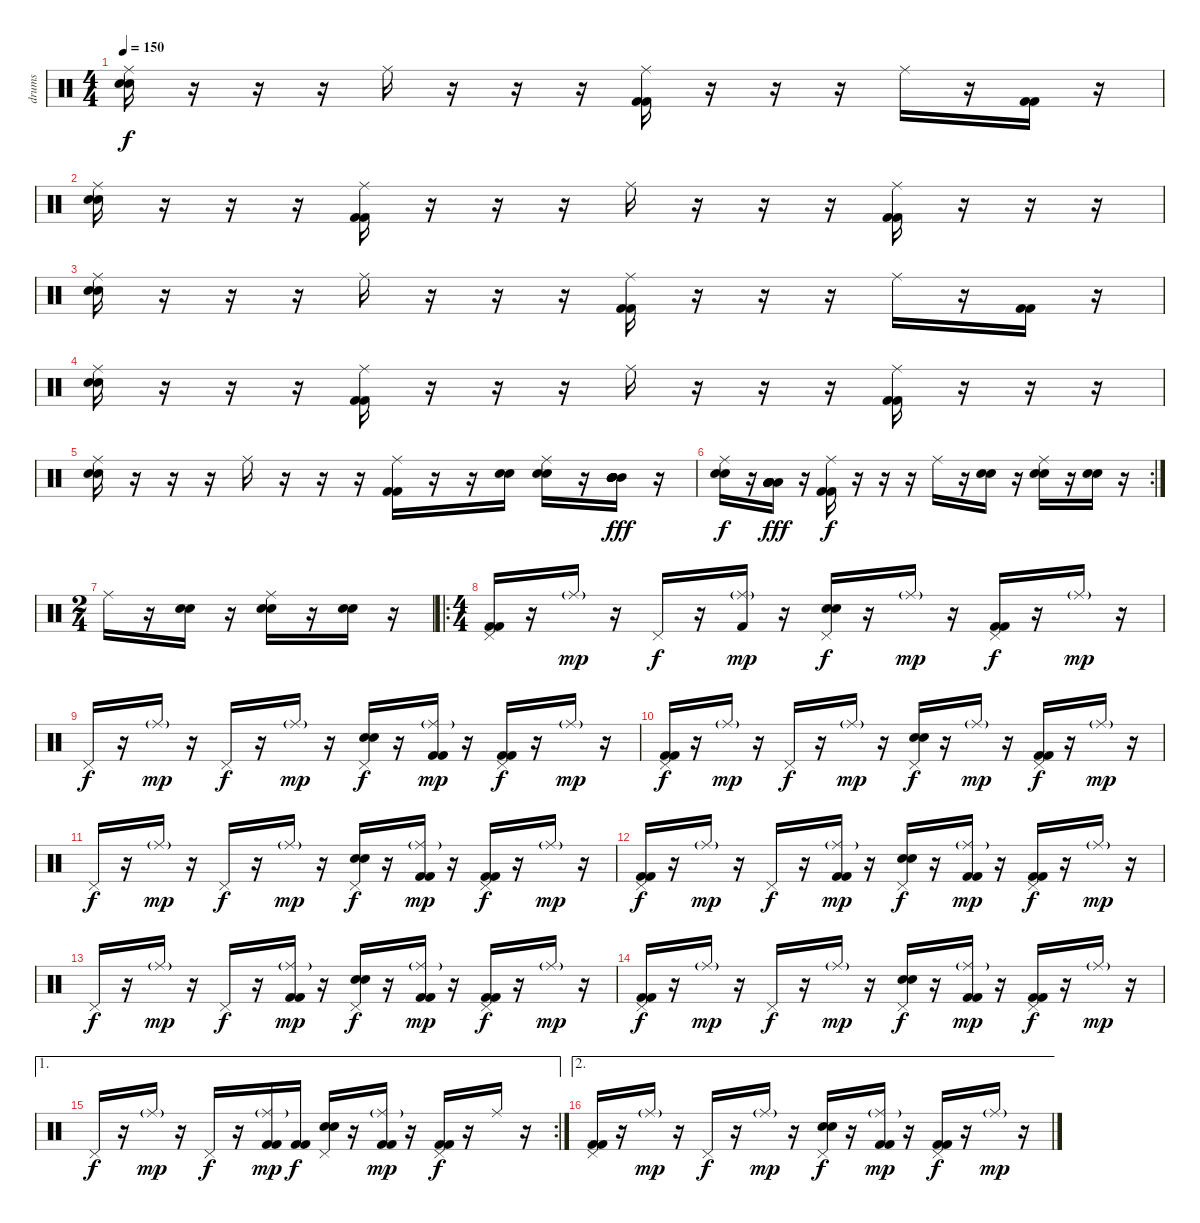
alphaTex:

\track ("drums" "drums") {instrument percussion}
\staff {score}
\articulation defaults
\ts (4 4)
\tempo 150
\clef neutral
\ks c
("Ride (middle)" "Electric Snare (hit)" "Electric Snare (hit)").16{dy f} r.16 r.16 r.16 "Ride (middle)".16 r.16 r.16 r.16 ("Ride (middle)" "Kick (hit) 2" "Kick (hit) 2").16 r.16 r.16 r.16 "Ride (middle)".16 r.16 ("Kick (hit) 2" "Kick (hit) 2").16 r.16 |
("Ride (middle)" "Electric Snare (hit)" "Electric Snare (hit)").16 r.16 r.16 r.16 ("Ride (middle)" "Kick (hit) 2" "Kick (hit) 2").16 r.16 r.16 r.16 "Ride (middle)".16 r.16 r.16 r.16 ("Ride (middle)" "Kick (hit) 2" "Kick (hit) 2").16 r.16 r.16 r.16 |
("Ride (middle)" "Electric Snare (hit)" "Electric Snare (hit)").16 r.16 r.16 r.16 "Ride (middle)".16 r.16 r.16 r.16 ("Ride (middle)" "Kick (hit) 2" "Kick (hit) 2").16 r.16 r.16 r.16 "Ride (middle)".16 r.16 ("Kick (hit) 2" "Kick (hit) 2").16 r.16 |
("Ride (middle)" "Electric Snare (hit)" "Electric Snare (hit)").16 r.16 r.16 r.16 ("Ride (middle)" "Kick (hit) 2" "Kick (hit) 2").16 r.16 r.16 r.16 "Ride (middle)".16 r.16 r.16 r.16 ("Ride (middle)" "Kick (hit) 2" "Kick (hit) 2").16 r.16 r.16 r.16 |
("Ride (middle)" "Electric Snare (hit)" "Electric Snare (hit)").16 r.16 r.16 r.16 "Ride (middle)".16 r.16 r.16 r.16 ("Ride (middle)" "Kick (hit) 2" "Kick (hit) 2").16 r.16 r.16 ("Electric Snare (hit)" "Electric Snare (hit)").16 ("Ride (middle)" "Electric Snare (hit)" "Electric Snare (hit)").16 r.16 ("Mid Tom (hit)" "Mid Tom (hit)" "Mid Tom (hit)" "Mid Tom (hit)" "Mid Tom (hit)" "Mid Tom (hit)").16{dy fff} r.16 |
\rc 2
("Ride (middle)" "Electric Snare (hit)" "Electric Snare (hit)").16{dy f} r.16 ("Low Tom (hit)" "Low Tom (hit)" "Low Tom (hit)" "Low Tom (hit)" "Low Tom (hit)" "Low Tom (hit)").16{dy fff} r.16 ("Ride (middle)" "Kick (hit) 2" "Kick (hit) 2").16{dy f} r.16 r.16 r.16 "Ride (middle)".16 r.16 ("Electric Snare (hit)" "Electric Snare (hit)").16 r.16 ("Ride (middle)" "Electric Snare (hit)" "Electric Snare (hit)").16 r.16 ("Electric Snare (hit)" "Electric Snare (hit)").16 r.16 |
\ts (2 4)
"Ride (middle)".16 r.16 ("Electric Snare (hit)" "Electric Snare (hit)").16 r.16 ("Ride (middle)" "Electric Snare (hit)" "Electric Snare (hit)").16 r.16 ("Electric Snare (hit)" "Electric Snare (hit)").16 r.16 |
\ro
\ts (4 4)
("Pedal Hi-Hat (hit)" "Kick (hit) 2" "Kick (hit) 2").16 r.16 "Ride (middle)"{g}.16{dy mp} r.16 "Pedal Hi-Hat (hit)".16{dy f} r.16 ("Ride (middle)"{g} "Kick (hit) 2").16{dy mp} r.16 ("Pedal Hi-Hat (hit)" "Electric Snare (hit)" "Electric Snare (hit)").16{dy f} r.16 "Ride (middle)"{g}.16{dy mp} r.16 ("Pedal Hi-Hat (hit)" "Kick (hit) 2" "Kick (hit) 2").16{dy f} r.16 "Ride (middle)"{g}.16{dy mp} r.16 |
"Pedal Hi-Hat (hit)".16{dy f} r.16 "Ride (middle)"{g}.16{dy mp} r.16 "Pedal Hi-Hat (hit)".16{dy f} r.16 "Ride (middle)"{g}.16{dy mp} r.16 ("Pedal Hi-Hat (hit)" "Electric Snare (hit)" "Electric Snare (hit)").16{dy f} r.16 ("Ride (middle)"{g} "Kick (hit) 2" "Kick (hit) 2").16{dy mp} r.16 ("Pedal Hi-Hat (hit)" "Kick (hit) 2" "Kick (hit) 2").16{dy f} r.16 "Ride (middle)"{g}.16{dy mp} r.16 |
("Pedal Hi-Hat (hit)" "Kick (hit) 2" "Kick (hit) 2").16{dy f} r.16 "Ride (middle)"{g}.16{dy mp} r.16 "Pedal Hi-Hat (hit)".16{dy f} r.16 "Ride (middle)"{g}.16{dy mp} r.16 ("Pedal Hi-Hat (hit)" "Electric Snare (hit)" "Electric Snare (hit)").16{dy f} r.16 "Ride (middle)"{g}.16{dy mp} r.16 ("Pedal Hi-Hat (hit)" "Kick (hit) 2" "Kick (hit) 2").16{dy f} r.16 "Ride (middle)"{g}.16{dy mp} r.16 |
"Pedal Hi-Hat (hit)".16{dy f} r.16 "Ride (middle)"{g}.16{dy mp} r.16 "Pedal Hi-Hat (hit)".16{dy f} r.16 "Ride (middle)"{g}.16{dy mp} r.16 ("Pedal Hi-Hat (hit)" "Electric Snare (hit)" "Electric Snare (hit)").16{dy f} r.16 ("Ride (middle)"{g} "Kick (hit) 2" "Kick (hit) 2").16{dy mp} r.16 ("Pedal Hi-Hat (hit)" "Kick (hit) 2" "Kick (hit) 2").16{dy f} r.16 "Ride (middle)"{g}.16{dy mp} r.16 |
("Pedal Hi-Hat (hit)" "Kick (hit) 2" "Kick (hit) 2").16{dy f} r.16 "Ride (middle)"{g}.16{dy mp} r.16 "Pedal Hi-Hat (hit)".16{dy f} r.16 ("Ride (middle)"{g} "Kick (hit) 2" "Kick (hit) 2").16{dy mp} r.16 ("Pedal Hi-Hat (hit)" "Electric Snare (hit)" "Electric Snare (hit)").16{dy f} r.16 ("Ride (middle)"{g} "Kick (hit) 2" "Kick (hit) 2").16{dy mp} r.16 ("Pedal Hi-Hat (hit)" "Kick (hit) 2" "Kick (hit) 2").16{dy f} r.16 "Ride (middle)"{g}.16{dy mp} r.16 |
"Pedal Hi-Hat (hit)".16{dy f} r.16 "Ride (middle)"{g}.16{dy mp} r.16 "Pedal Hi-Hat (hit)".16{dy f} r.16 ("Ride (middle)"{g} "Kick (hit) 2" "Kick (hit) 2").16{dy mp} r.16 ("Pedal Hi-Hat (hit)" "Electric Snare (hit)" "Electric Snare (hit)").16{dy f} r.16 ("Ride (middle)"{g} "Kick (hit) 2" "Kick (hit) 2").16{dy mp} r.16 ("Pedal Hi-Hat (hit)" "Kick (hit) 2" "Kick (hit) 2").16{dy f} r.16 "Ride (middle)"{g}.16{dy mp} r.16 |
("Pedal Hi-Hat (hit)" "Kick (hit) 2" "Kick (hit) 2").16{dy f} r.16 "Ride (middle)"{g}.16{dy mp} r.16 "Pedal Hi-Hat (hit)".16{dy f} r.16 "Ride (middle)"{g}.16{dy mp} r.16 ("Pedal Hi-Hat (hit)" "Electric Snare (hit)" "Electric Snare (hit)").16{dy f} r.16 ("Ride (middle)"{g} "Kick (hit) 2" "Kick (hit) 2").16{dy mp} r.16 ("Pedal Hi-Hat (hit)" "Kick (hit) 2" "Kick (hit) 2").16{dy f} r.16 "Ride (middle)"{g}.16{dy mp} r.16 |
\ae 1
\rc 2 "Pedal Hi-Hat (hit)".16{dy f}
r.16 "Ride (middle)"{g}.16{dy mp} r.16 "Pedal Hi-Hat (hit)".16{dy f} r.16 ("Ride (middle)"{g} "Kick (hit) 2" "Kick (hit) 2").16{dy mp} ("Kick (hit) 2" "Kick (hit) 2").16{dy f} ("Pedal Hi-Hat (hit)" "Electric Snare (hit)" "Electric Snare (hit)").16 r.16 ("Ride (middle)"{g} "Kick (hit) 2" "Kick (hit) 2").16{dy mp} r.16 ("Pedal Hi-Hat (hit)" "Kick (hit) 2" "Kick (hit) 2").16{dy f} r.16 "Ride (middle)".16 r.16 |
\ae 2
("Pedal Hi-Hat (hit)" "Kick (hit) 2" "Kick (hit) 2").16 r.16 "Ride (middle)"{g}.16{dy mp} r.16 "Pedal Hi-Hat (hit)".16{dy f} r.16 "Ride (middle)"{g}.16{dy mp} r.16 ("Pedal Hi-Hat (hit)" "Electric Snare (hit)" "Electric Snare (hit)").16{dy f} r.16 ("Ride (middle)"{g} "Kick (hit) 2" "Kick (hit) 2").16{dy mp} r.16 ("Pedal Hi-Hat (hit)" "Kick (hit) 2" "Kick (hit) 2").16{dy f} r.16 "Ride (middle)"{g}.16{dy mp} r.16
